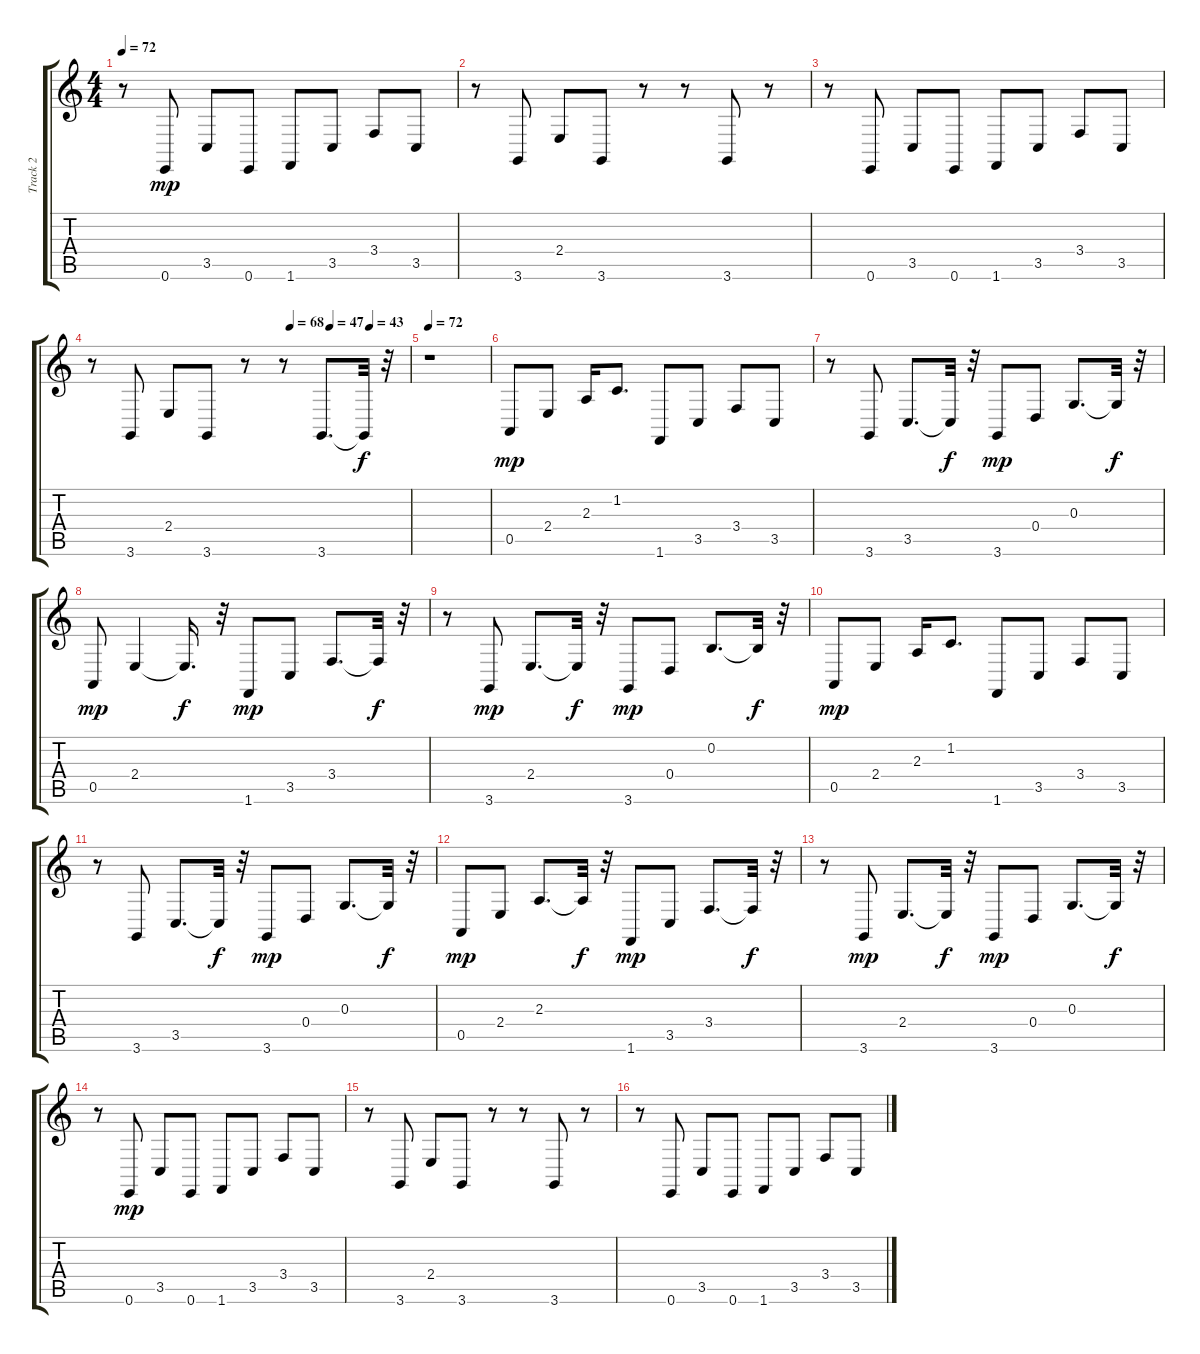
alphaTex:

\track ("Track 2" "Track 2") {instrument acousticgrandpiano}
\staff {score tabs}
\tuning (E4 B3 G3 D3 A2 E2) {hide}
\ts (4 4)
\tempo 72
\clef g2
\ks c
r.8{dy mp} 0.6.8 3.5.8 0.6.8 1.6.8 3.5.8 3.4.8 3.5.8 |
r.8 3.6.8 2.4.8 3.6.8 r.8 r.8 3.6.8 r.8 |
r.8 0.6.8 3.5.8 0.6.8 1.6.8 3.5.8 3.4.8 3.5.8 |
\tempo (68 0.625)
\tempo (47 0.75)
\tempo (43 0.875)
r.8 3.6.8 2.4.8 3.6.8 r.8 r.8 3.6.8{d} 3.6{t}.32{dy f} r.32 |
\tempo 72
r.1 |
0.5.8{dy mp} 2.4.8 2.3.16 1.2.8{d} 1.6.8 3.5.8 3.4.8 3.5.8 |
r.8 3.6.8 3.5.8{d} 3.5{t}.32{dy f} r.32 3.6.8{dy mp} 0.4.8 0.3.8{d} 0.3{t}.32{dy f} r.32 |
0.5.8{dy mp} 2.4.4 2.4{t}.16{d dy f} r.32 1.6.8{dy mp} 3.5.8 3.4.8{d} 3.4{t}.32{dy f} r.32 |
r.8 3.6.8{dy mp} 2.4.8{d} 2.4{t}.32{dy f} r.32 3.6.8{dy mp} 0.4.8 0.2.8{d} 0.2{t}.32{dy f} r.32 |
0.5.8{dy mp} 2.4.8 2.3.16 1.2.8{d} 1.6.8 3.5.8 3.4.8 3.5.8 |
r.8 3.6.8 3.5.8{d} 3.5{t}.32{dy f} r.32 3.6.8{dy mp} 0.4.8 0.3.8{d} 0.3{t}.32{dy f} r.32 |
0.5.8{dy mp} 2.4.8 2.3.8{d} 2.3{t}.32{dy f} r.32 1.6.8{dy mp} 3.5.8 3.4.8{d} 3.4{t}.32{dy f} r.32 |
r.8 3.6.8{dy mp} 2.4.8{d} 2.4{t}.32{dy f} r.32 3.6.8{dy mp} 0.4.8 0.3.8{d} 0.3{t}.32{dy f} r.32 |
r.8 0.6.8{dy mp} 3.5.8 0.6.8 1.6.8 3.5.8 3.4.8 3.5.8 |
r.8 3.6.8 2.4.8 3.6.8 r.8 r.8 3.6.8 r.8 |
r.8 0.6.8 3.5.8 0.6.8 1.6.8 3.5.8 3.4.8 3.5.8
